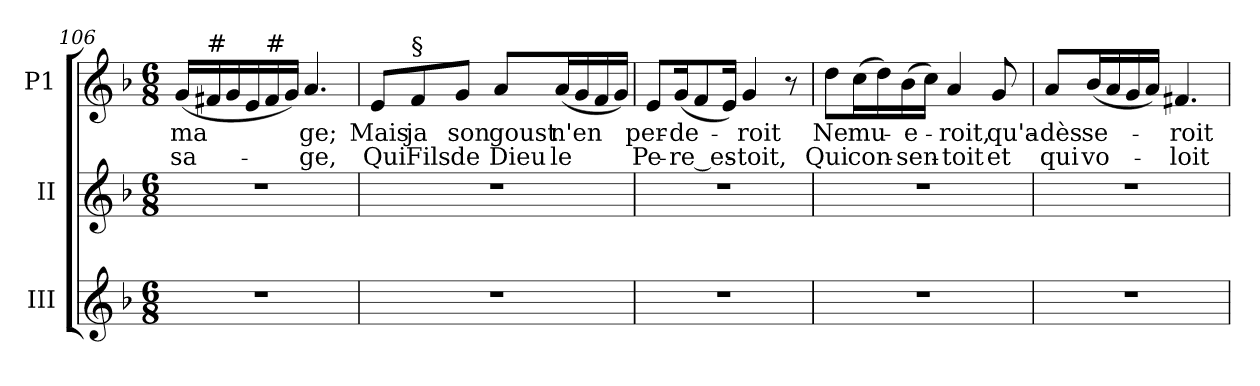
**kern	**kern	**kern	**text	**text
*part3	*part2	*part1	*part1	*part1
*staff3	*staff2	*staff1	*staff1	*staff1
*I"III	*I"II	*I"P1	*	*
*clefG2	*clefG2	*clefG2	*	*
*k[b-]	*k[b-]	*k[b-]	*	*
*F:	*F:	*F:	*	*
*M6/8	*M6/8	*M6/8	*	*
=106	=106	=106	=106	=106
!LO:N:vis=1	!LO:N:vis=1	!	!	!
!	!	!	!LO:LY:b:color=#000000	!LO:LY:b:color=#000000
2.r	2.r	(16gi/LL	-ma	sa-
!	!	!LO:TX:a:t=#	!	!
.	.	16f#i/	.	.
.	.	16gi/	.	.
.	.	16ei/	.	.
!	!	!LO:TX:a:t=#	!	!
.	.	16f#i/	.	.
.	.	16gi/JJ)	.	.
!	!	!	!LO:LY:b:color=#000000	!LO:LY:b:color=#000000
.	.	4.ai/	ge;	-ge,
=107	=107	=107	=107	=107
!LO:N:vis=1	!LO:N:vis=1	!	!	!
!	!	!	!LO:LY:b:color=#000000	!LO:LY:b:color=#000000
2.r	2.r	8ei/L	Mais	Qui
!	!	!LO:TX:a:t=§	!	!
!	!	!	!LO:LY:b:color=#000000	!LO:LY:b:color=#000000
.	.	8fi/	ja	Fils
!	!	!	!LO:LY:b:color=#000000	!LO:LY:b:color=#000000
.	.	8gi/J	son	de
!	!	!	!LO:LY:b:color=#000000	!LO:LY:b:color=#000000
.	.	8ai/L	goust	Dieu
!	!	!	!LO:LY:b:color=#000000	!LO:LY:b:color=#000000
.	.	(16ai/L	n'en	le
.	.	16gi/	.	.
.	.	16fi/	.	.
.	.	16gi/JJ)	.	.
=108	=108	=108	=108	=108
!LO:N:vis=1	!LO:N:vis=1	!	!	!
!	!	!	!LO:LY:b:color=#000000	!LO:LY:b:color=#000000
2.r	2.r	8ei/L	per-	Pe-
!	!	!	!LO:LY:b:color=#000000	!LO:LY:b:color=#000000
.	.	(16gi/k	-de-	-re_es-
.	.	8fi/	.	.
.	.	16ei/Jk)	.	.
!	!	!	!LO:LY:b:color=#000000	!LO:LY:b:color=#000000
.	.	4gi/	-roit	-toit,
.	.	8r	.	.
!!LO:LB:g=z
=109	=109	=109	=109	=109
!LO:N:vis=1	!LO:N:vis=1	!	!	!
!	!	!	!LO:LY:b:color=#000000	!LO:LY:b:color=#000000
2.r	2.r	8ddi\L	Ne	Qui
!	!	!	!LO:LY:b:color=#000000	!LO:LY:b:color=#000000
.	.	(16cci\L	mu-	con-
.	.	16ddi\)	.	.
!	!	!	!LO:LY:b:color=#000000	!LO:LY:b:color=#000000
.	.	(16b-i\	-e-	-sen-
.	.	16cci\JJ)	.	.
!	!	!	!LO:LY:b:color=#000000	!LO:LY:b:color=#000000
.	.	4ai/	-roit,	-toit
!	!	!	!LO:LY:b:color=#000000	!LO:LY:b:color=#000000
.	.	8gi/	qu'a-	et
=110	=110	=110	=110	=110
!LO:N:vis=1	!LO:N:vis=1	!	!	!
!	!	!	!LO:LY:b:color=#000000	!LO:LY:b:color=#000000
2.r	2.r	8ai/L	-dès	qui
!	!	!	!LO:LY:b:color=#000000	!LO:LY:b:color=#000000
.	.	(16b-i/L	se-	vo-
.	.	16ai/	.	.
.	.	16gi/	.	.
.	.	16ai/JJ)	.	.
!	!	!	!LO:LY:b:color=#000000	!LO:LY:b:color=#000000
.	.	4.f#Xi/	-roit	-loit
=	=	=	=	=
*-	*-	*-	*-	*-
